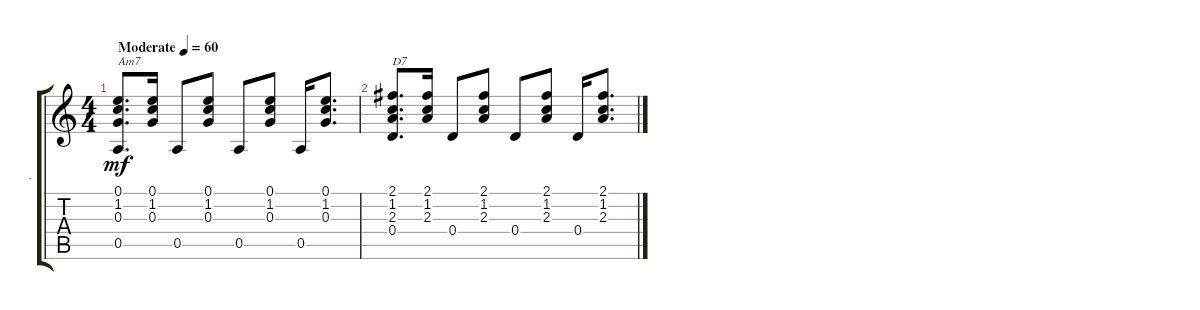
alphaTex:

\track ("." ".") {instrument electricguitarjazz}
\staff {score tabs}
\tuning (E4 B3 G3 D3 A2 E2) {hide}
\ts (4 4)
\tempo (60 "Moderate")
\clef g2
\ks c
(0.1 1.2 0.3 0.5).8{d txt "Am7" dy mf instrument electricguitarjazz} (0.1 1.2 0.3).16 0.5.8 (0.1 1.2 0.3).8 0.5.8 (0.1 1.2 0.3).8 0.5.16 (0.1 1.2 0.3).8{d} |
(2.1 1.2 2.3 0.4).8{d txt "D7"} (2.1 1.2 2.3).16 0.4.8 (2.1 1.2 2.3).8 0.4.8 (2.1 1.2 2.3).8 0.4.16 (2.1 1.2 2.3).8{d}
